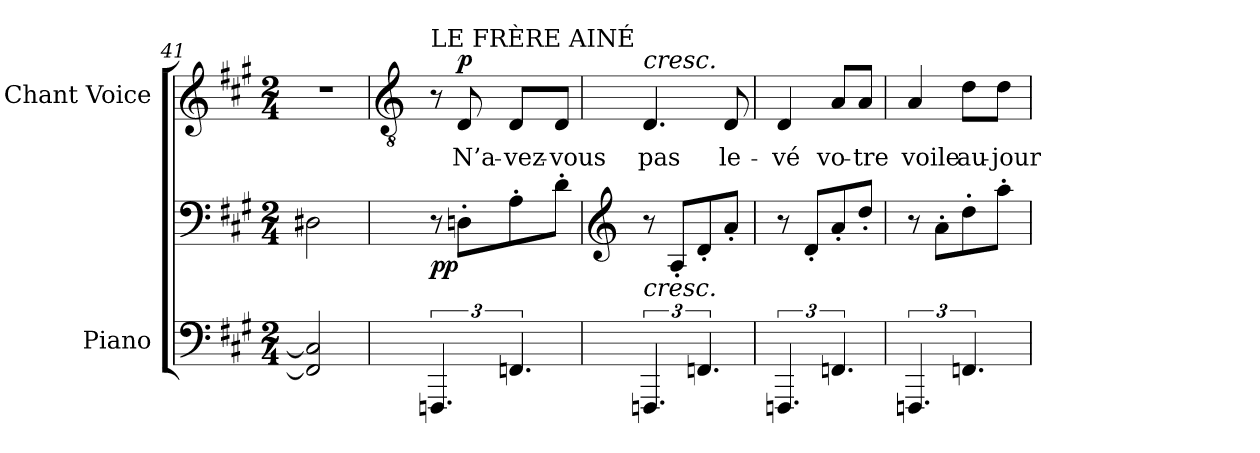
**kern	**kern	**dynam	**kern	**text	**dynam
*part2	*part2	*part2	*part1	*part1	*part1
*staff3	*staff2	*staff2/3	*staff1	*staff1	*staff1
*I"Piano	*	*	*I"Chant Voice	*	*
*I'Pno	*	*	*	*	*
*clefF4	*clefF4	*	*clefG2	*	*
*k[f#c#g#]	*k[f#c#g#]	*	*k[f#c#g#]	*	*
*M2/4	*M2/4	*	*M2/4	*	*
=41	=41	=41	=41	=41	=41
2FF#/] 2C/]	2D#X\	.	2r	.	.
=42	=42	=42	=42	=42	=42
*	*	*	*clefGv2	*	*
!	!	!	!LO:TX:a:t=LE FRÈRE AINÉ	!	!
!	!	!LO:DY:b	!	!	!
6.FFFn/	8r	pp	8r	.	.
!	!	!	!	!LO:LY:b	!LO:DY:a
.	8Dn'\L	.	8D/	N’a-	p
!	!	!	!	!LO:LY:b	!
6.FFn/	8A'\	.	8D/L	-vez-	.
!	!	!	!	!LO:LY:b	!
.	8d'\J	.	8D/J	-vous	.
!!LO:LB:g=z
=43	=43	=43	=43	=43	=43
*	*clefG2	*	*	*	*
!	!	!	!LO:TX:a:i:t=cresc.	!	!
!	!LO:TX:b:i:t=cresc.	!	!	!	!
!	!	!	!	!LO:LY:b	!
6.FFFn/	8r	.	4.D/	pas	.
.	8A'/L	.	.	.	.
6.FFn/	8d'/	.	.	.	.
!	!	!	!	!LO:LY:b	!
.	8a'/J	.	8D/	le-	.
=44	=44	=44	=44	=44	=44
!	!	!	!	!LO:LY:b	!
6.FFFn/	8r	.	4D/	-vé	.
.	8d'/L	.	.	.	.
!	!	!	!	!LO:LY:b	!
6.FFn/	8a'/	.	8A/L	vo-	.
!	!	!	!	!LO:LY:b	!
.	8dd'/J	.	8A/J	-tre	.
=45	=45	=45	=45	=45	=45
!	!	!	!	!LO:LY:b	!
6.FFFn/	8r	.	4A/	voile	.
.	8a'\L	.	.	.	.
!	!	!	!	!LO:LY:b	!
6.FFn/	8dd'\	.	8d\L	au-	.
!	!	!	!	!LO:LY:b	!
.	8aa'\J	.	8d\J	-jour-	.
=	=	=	=	=	=
*-	*-	*-	*-	*-	*-
